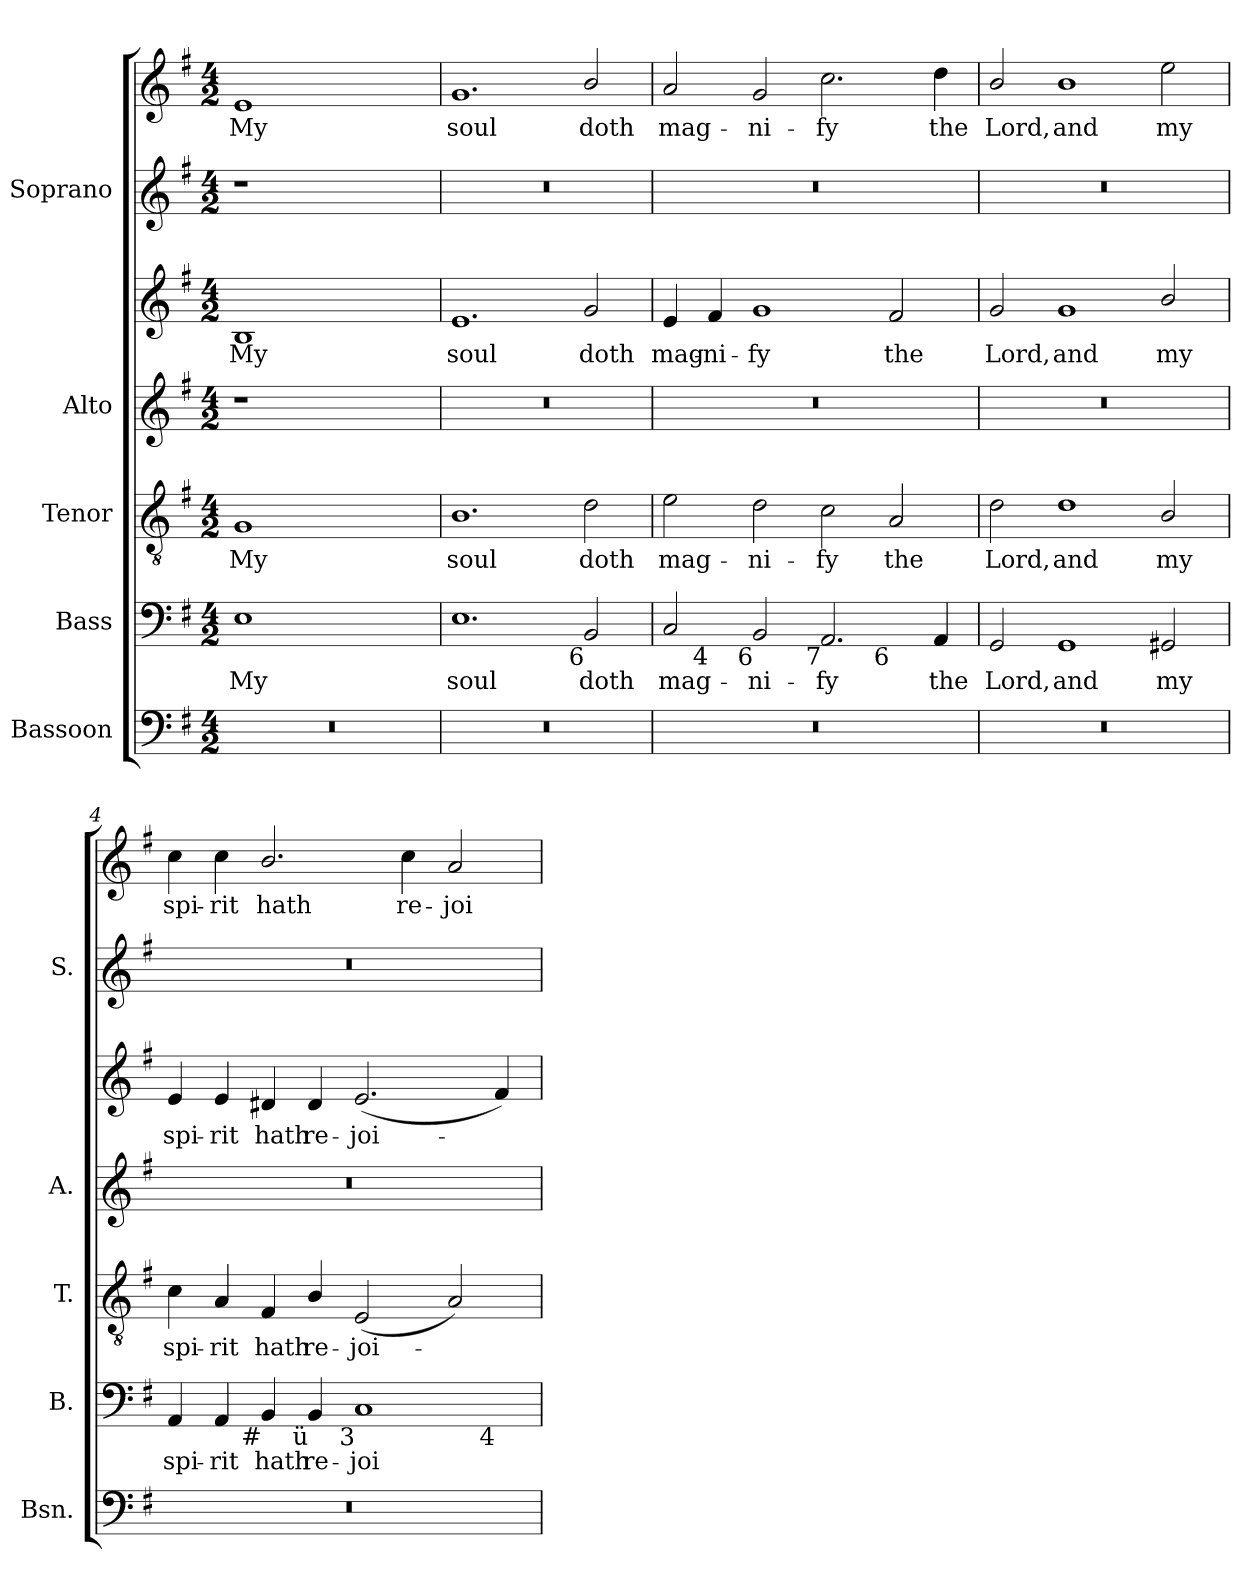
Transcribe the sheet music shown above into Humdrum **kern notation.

**kern	**kern	**text	**kern	**text	**kern	**kern	**text	**kern	**kern	**text
*part5	*part4	*part4	*part3	*part3	*part2	*part2	*part2	*part1	*part1	*part1
*staff7	*staff6	*staff6	*staff5	*staff5	*staff4	*staff3	*staff3	*staff2	*staff1	*staff1
*I"Bassoon	*I"Bass	*	*I"Tenor	*	*I"Alto	*	*	*I"Soprano	*	*
*I'Bsn.	*I'B.	*	*I'T.	*	*I'A.	*	*	*I'S.	*	*
!!LO:PB:g=z
*clefF4	*clefF4	*	*clefGv2	*	*clefG2	*clefG2	*	*clefG2	*clefG2	*
*	*	*	*ITrd7c12	*	*	*	*	*	*	*
*k[f#]	*k[f#]	*	*k[f#]	*	*k[f#]	*k[f#]	*	*k[f#]	*k[f#]	*
*e:	*e:	*	*e:	*	*e:	*e:	*	*e:	*e:	*
*M4/2	*M4/2	*	*M4/2	*	*M4/2	*M4/2	*	*M4/2	*M4/2	*
=	=	=	=	=	=	=	=	=	=	=
!	!	!LO:LY:b:color=#000000	!	!	!	!	!	!	!	!
!	!	!	!	!LO:LY:b:color=#000000	!	!	!	!	!	!
!	!	!	!	!	!	!	!LO:LY:b:color=#000000	!	!	!
!	!	!	!	!	!	!	!	!	!	!LO:LY:b:color=#000000
0r	1Ei	My	1GGi	My	1r	1Bi	My	1r	1ei	My
.	1ryy	.	1ryy	.	1ryy	1ryy	.	1ryy	1ryy	.
=1	=1	=1	=1	=1	=1	=1	=1	=1	=1	=1
!LO:N:vis=1	!	!	!	!	!	!	!	!	!	!
!	!	!LO:LY:b:color=#000000	!	!	!	!	!	!	!	!
!	!	!	!	!LO:LY:b:color=#000000	!LO:N:vis=1	!	!	!	!	!
!	!	!	!	!	!	!	!LO:LY:b:color=#000000	!LO:N:vis=1	!	!
!	!	!	!	!	!	!	!	!	!	!LO:LY:b:color=#000000
0r	1.Ei	soul	1.BBi	soul	0r	1.ei	soul	0r	1.gi	soul
!	!	!LO:LY:b:color=#000000	!	!	!	!	!	!	!	!
!	!	!	!	!LO:LY:b:color=#000000	!	!	!	!	!	!
!	!	!	!	!	!	!	!LO:LY:b:color=#000000	!	!	!
!	!LO:TX:b:rj:t=6	!	!	!	!	!	!	!	!	!
!	!	!	!	!	!	!	!	!	!	!LO:LY:b:color=#000000
.	2BBi/	doth	2Di\	doth	.	2gi/	doth	.	2bi/	doth
=2	=2	=2	=2	=2	=2	=2	=2	=2	=2	=2
!LO:N:vis=1	!	!	!	!	!	!	!	!	!	!
!	!	!LO:LY:b:color=#000000	!	!	!	!	!	!	!	!
!	!	!	!	!LO:LY:b:color=#000000	!LO:N:vis=1	!	!	!	!	!
!	!	!	!	!	!	!	!LO:LY:b:color=#000000	!LO:N:vis=1	!	!
!	!LO:TX:b:rj:t=3	!	!	!	!	!	!	!	!	!
!	!	!	!	!	!	!	!	!	!	!LO:LY:b:color=#000000
*	*^	*	*	*	*	*	*	*	*	*
*	*	*^	*	*	*	*	*	*	*	*	*
0r	2Ci/	4ryy	1.ryy	mag-	2Ei\	mag-	0r	4ei/	mag-	0r	2ai/	mag-
!	!	!LO:TX:b:rj:t=4	!	!	!	!	!	!	!	!	!	!
!	!	!	!	!	!	!	!	!	!LO:LY:b:color=#000000	!	!	!
.	.	1..ryy	.	.	.	.	.	4f#i/	-ni-	.	.	.
!	!	!	!	!LO:LY:b:color=#000000	!	!	!	!	!	!	!	!
!	!	!	!	!	!	!LO:LY:b:color=#000000	!	!	!	!	!	!
!	!	!	!	!	!	!	!	!	!LO:LY:b:color=#000000	!	!	!
!	!LO:TX:b:rj:t=6	!	!	!	!	!	!	!	!	!	!	!
!	!	!	!	!	!	!	!	!	!	!	!	!LO:LY:b:color=#000000
.	2BBi/	.	.	-ni-	2Di\	-ni-	.	1gi	-fy	.	2gi/	-ni-
!	!	!	!	!LO:LY:b:color=#000000	!	!	!	!	!	!	!	!
!	!	!	!	!	!	!LO:LY:b:color=#000000	!	!	!	!	!	!
!	!LO:TX:b:rj:t=7	!	!	!	!	!	!	!	!	!	!	!
!	!	!	!	!	!	!	!	!	!	!	!	!LO:LY:b:color=#000000
.	2.AAi/	.	.	-fy	2Ci\	-fy	.	.	.	.	2.cci\	-fy
!	!	!	!	!	!	!LO:LY:b:color=#000000	!	!	!	!	!	!
!	!	!	!LO:TX:b:rj:t=6	!	!	!	!	!	!	!	!	!
!	!	!	!	!	!	!	!	!	!LO:LY:b:color=#000000	!	!	!
.	.	.	2ryy	.	2AAi/	the	.	2f#i/	the	.	.	.
!	!	!	!	!LO:LY:b:color=#000000	!	!	!	!	!	!	!	!
!	!	!	!	!	!	!	!	!	!	!	!	!LO:LY:b:color=#000000
.	4AAi/	.	.	the	.	.	.	.	.	.	4ddi\	the
=3	=3	=3	=3	=3	=3	=3	=3	=3	=3	=3	=3	=3
!LO:N:vis=1	!	!	!	!	!	!	!	!	!	!	!	!
*	*v	*v	*v	*	*	*	*	*	*	*	*	*
*	*^	*	*	*	*	*	*	*	*	*
*	*	*^	*	*	*	*	*	*	*	*	*
!	!	!	!	!LO:LY:b:color=#000000	!	!	!	!	!	!	!	!
*	*v	*v	*v	*	*	*	*	*	*	*	*	*
*	*^	*	*	*	*	*	*	*	*	*
*	*	*^	*	*	*	*	*	*	*	*	*
!	!	!	!	!	!	!LO:LY:b:color=#000000	!LO:N:vis=1	!	!	!	!	!
*	*v	*v	*v	*	*	*	*	*	*	*	*	*
*	*^	*	*	*	*	*	*	*	*	*
*	*	*^	*	*	*	*	*	*	*	*	*
!	!	!	!	!	!	!	!	!	!LO:LY:b:color=#000000	!LO:N:vis=1	!	!
*	*v	*v	*v	*	*	*	*	*	*	*	*	*
*	*^	*	*	*	*	*	*	*	*	*
*	*	*^	*	*	*	*	*	*	*	*	*
!	!	!	!	!	!	!	!	!	!	!	!	!LO:LY:b:color=#000000
*	*v	*v	*v	*	*	*	*	*	*	*	*	*
0r	2GGi/	Lord,	2Di\	Lord,	0r	2gi/	Lord,	0r	2bi/	Lord,
!	!	!LO:LY:b:color=#000000	!	!	!	!	!	!	!	!
!	!	!	!	!LO:LY:b:color=#000000	!	!	!	!	!	!
!	!	!	!	!	!	!	!LO:LY:b:color=#000000	!	!	!
!	!	!	!	!	!	!	!	!	!	!LO:LY:b:color=#000000
.	1GGi	and	1Di	and	.	1gi	and	.	1bi	and
!	!	!LO:LY:b:color=#000000	!	!	!	!	!	!	!	!
!	!	!	!	!LO:LY:b:color=#000000	!	!	!	!	!	!
!	!	!	!	!	!	!	!LO:LY:b:color=#000000	!	!	!
!	!	!	!	!	!	!	!	!	!	!LO:LY:b:color=#000000
.	2GG#Xi/	my	2BBi/	my	.	2bi/	my	.	2eei\	my
!!LO:LB:g=z
=4	=4	=4	=4	=4	=4	=4	=4	=4	=4	=4
!LO:N:vis=1	!	!	!	!	!	!	!	!	!	!
!	!	!LO:LY:b:color=#000000	!	!	!	!	!	!	!	!
!	!	!	!	!LO:LY:b:color=#000000	!LO:N:vis=1	!	!	!	!	!
!	!	!	!	!	!	!	!LO:LY:b:color=#000000	!LO:N:vis=1	!	!
!	!	!	!	!	!	!	!	!	!	!LO:LY:b:color=#000000
*	*^	*	*	*	*	*	*	*	*	*
0r	4AAi/	1..ryy	spi-	4Ci\	spi-	0r	4ei/	spi-	0r	4cci\	spi-
!	!	!	!LO:LY:b:color=#000000	!	!	!	!	!	!	!	!
!	!	!	!	!	!LO:LY:b:color=#000000	!	!	!	!	!	!
!	!	!	!	!	!	!	!	!LO:LY:b:color=#000000	!	!	!
!	!	!	!	!	!	!	!	!	!	!	!LO:LY:b:color=#000000
.	4AAi/	.	-rit	4AAi/	-rit	.	4ei/	-rit	.	4cci\	-rit
!	!	!	!LO:LY:b:color=#000000	!	!	!	!	!	!	!	!
!	!	!	!	!	!LO:LY:b:color=#000000	!	!	!	!	!	!
!	!	!	!	!	!	!	!	!LO:LY:b:color=#000000	!	!	!
!	!LO:TX:b:rj:t=#	!	!	!	!	!	!	!	!	!	!
!	!	!	!	!	!	!	!	!	!	!	!LO:LY:b:color=#000000
.	4BBi/	.	hath	4FF#i/	hath	.	4d#Xi/	hath	.	2.bi/	hath
!	!	!	!LO:LY:b:color=#000000	!	!	!	!	!	!	!	!
!	!	!	!	!	!LO:LY:b:color=#000000	!	!	!	!	!	!
!	!LO:TX:b:rj:t=ü	!	!	!	!	!	!	!	!	!	!
!	!	!	!	!	!	!	!	!LO:LY:b:color=#000000	!	!	!
.	4BBi/	.	re-	4BBi/	re-	.	4d#i/	re-	.	.	.
!	!	!	!LO:LY:b:color=#000000	!	!	!	!	!	!	!	!
!	!	!	!	!	!LO:LY:b:color=#000000	!	!	!	!	!	!
!	!LO:TX:b:rj:t=3	!	!	!	!	!	!	!	!	!	!
!	!	!	!	!	!	!	!	!LO:LY:b:color=#000000	!	!	!
.	1Ci	.	-joi-	(2EEi/	-joi-	.	(2.ei/	-joi-	.	.	.
!	!	!	!	!	!	!	!	!	!	!	!LO:LY:b:color=#000000
.	.	.	.	.	.	.	.	.	.	4cci\	re-
!	!	!	!	!	!	!	!	!	!	!	!LO:LY:b:color=#000000
.	.	.	.	2AAi/)	.	.	.	.	.	2ai/	-joi-
!	!	!LO:TX:b:rj:t=4	!	!	!	!	!	!	!	!	!
.	.	4ryy	.	.	.	.	4f#i/)	.	.	.	.
*	*v	*v	*	*	*	*	*	*	*	*	*
=	=	=	=	=	=	=	=	=	=	=
*-	*-	*-	*-	*-	*-	*-	*-	*-	*-	*-
